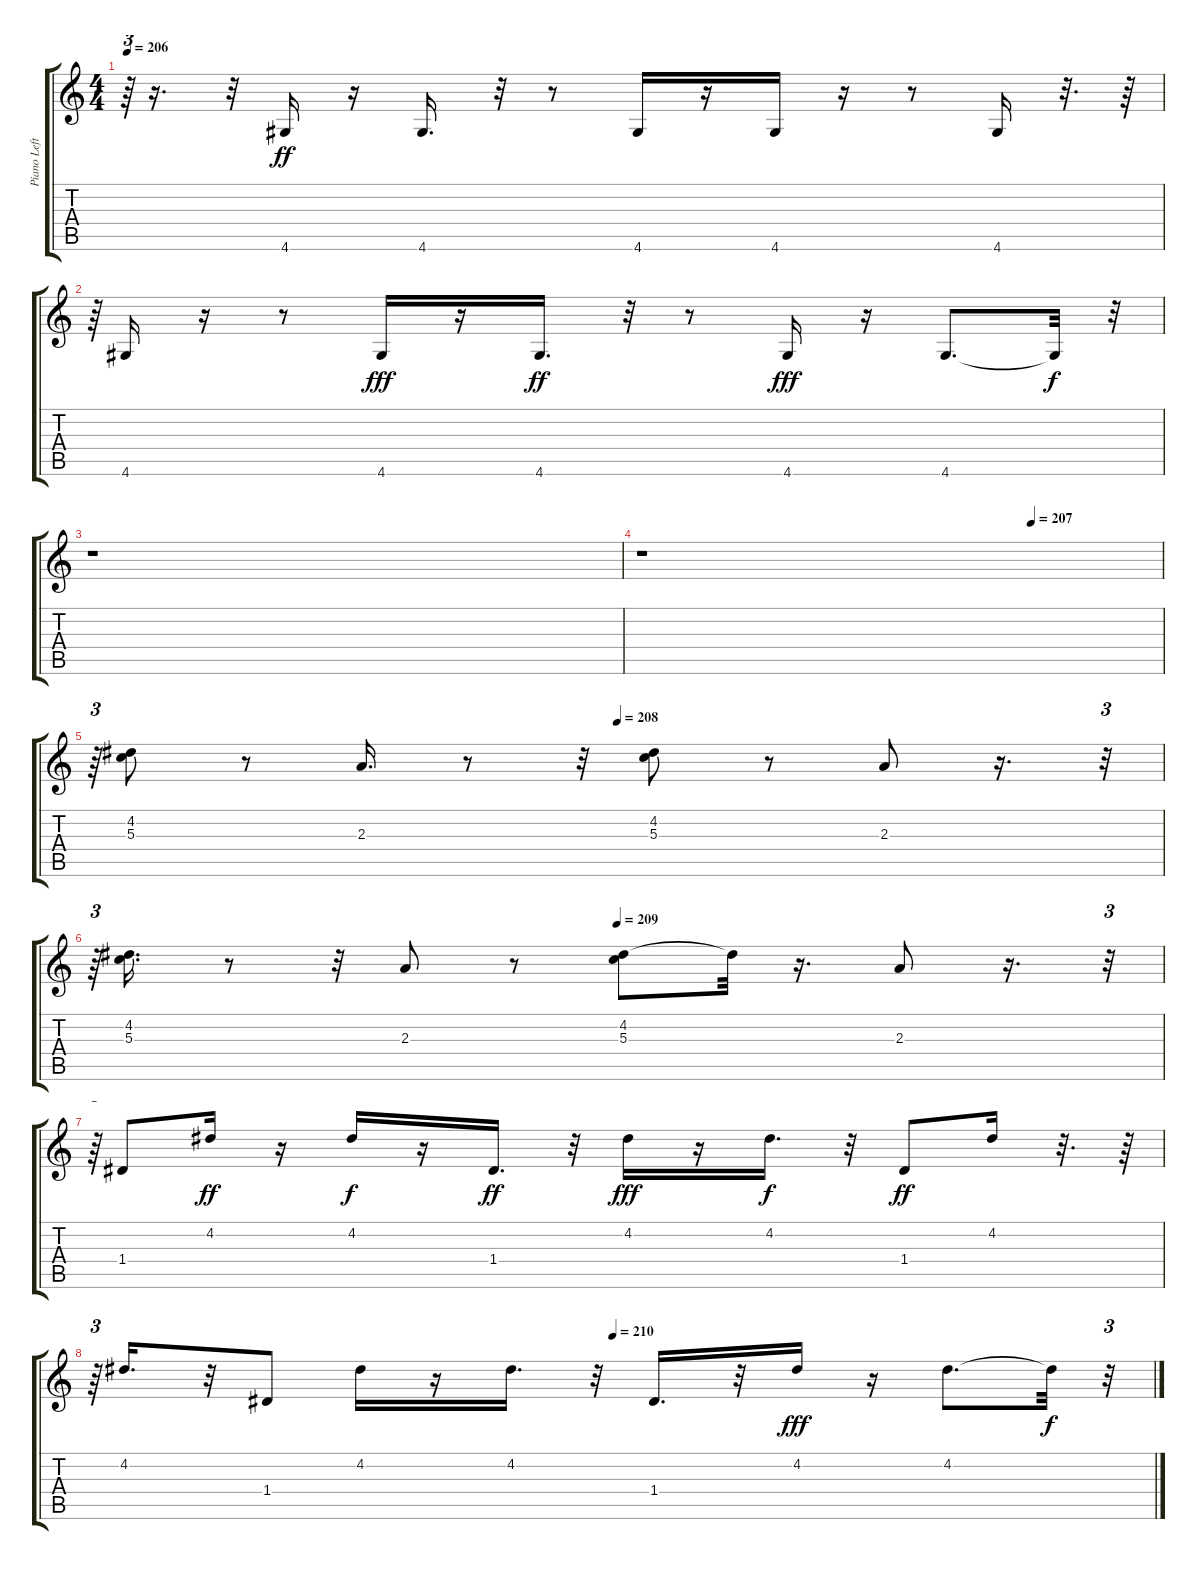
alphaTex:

\track ("Piano Left" "Piano Left") {instrument overdrivenguitar}
\staff {score tabs}
\tuning (E4 B3 G3 D3 A2 E2) {hide}
\ts (4 4)
\tempo 206
\clef g2
\ks c
r.64{tu (3 2) dy f} r.16{d} r.32 4.6.16{dy ff} r.16 4.6.16{d} r.32 r.8 4.6.16 r.16 4.6.16 r.16 r.8 4.6.16 r.32{d} r.64 |
r.64{tu (3 2)} 4.6.16 r.16 r.8 4.6.16{dy fff} r.16 4.6.16{d dy ff} r.32 r.8 4.6.16{dy fff} r.16 4.6.8{d} 4.6{t}.32{dy f} r.32{tu (3 2)} |
r.1 |
\tempo (207 0.75)
r.1 |
\tempo (208 0.4895833333333333)
r.64{tu (3 2)} (4.2 5.3).8 r.8 2.3.16{d} r.8 r.32 (4.2 5.3).8 r.8 2.3.8 r.16{d} r.32{tu (3 2)} |
\tempo (209 0.4895833333333333)
r.64{tu (3 2)} (4.2 5.3).16{d} r.8 r.32 2.3.8 r.8 (4.2 5.3).8 4.2{t}.32 r.16{d} 2.3.8 r.16{d} r.32{tu (3 2)} |
r.64{tu (3 2)} 1.4.8 4.2.16{dy ff} r.16 4.2.16{dy f} r.16 1.4.16{d dy ff} r.32 4.2.16{dy fff} r.16 4.2.16{d dy f} r.32 1.4.8{dy ff} 4.2.16 r.32{d} r.64 |
\tempo (210 0.4895833333333333)
r.64{tu (3 2)} 4.2.16{d} r.32 1.4.8 4.2.16 r.16 4.2.16{d} r.32 1.4.16{d} r.32 4.2.16{dy fff} r.16 4.2.8{d} 4.2{t}.32{dy f} r.32{tu (3 2)}
